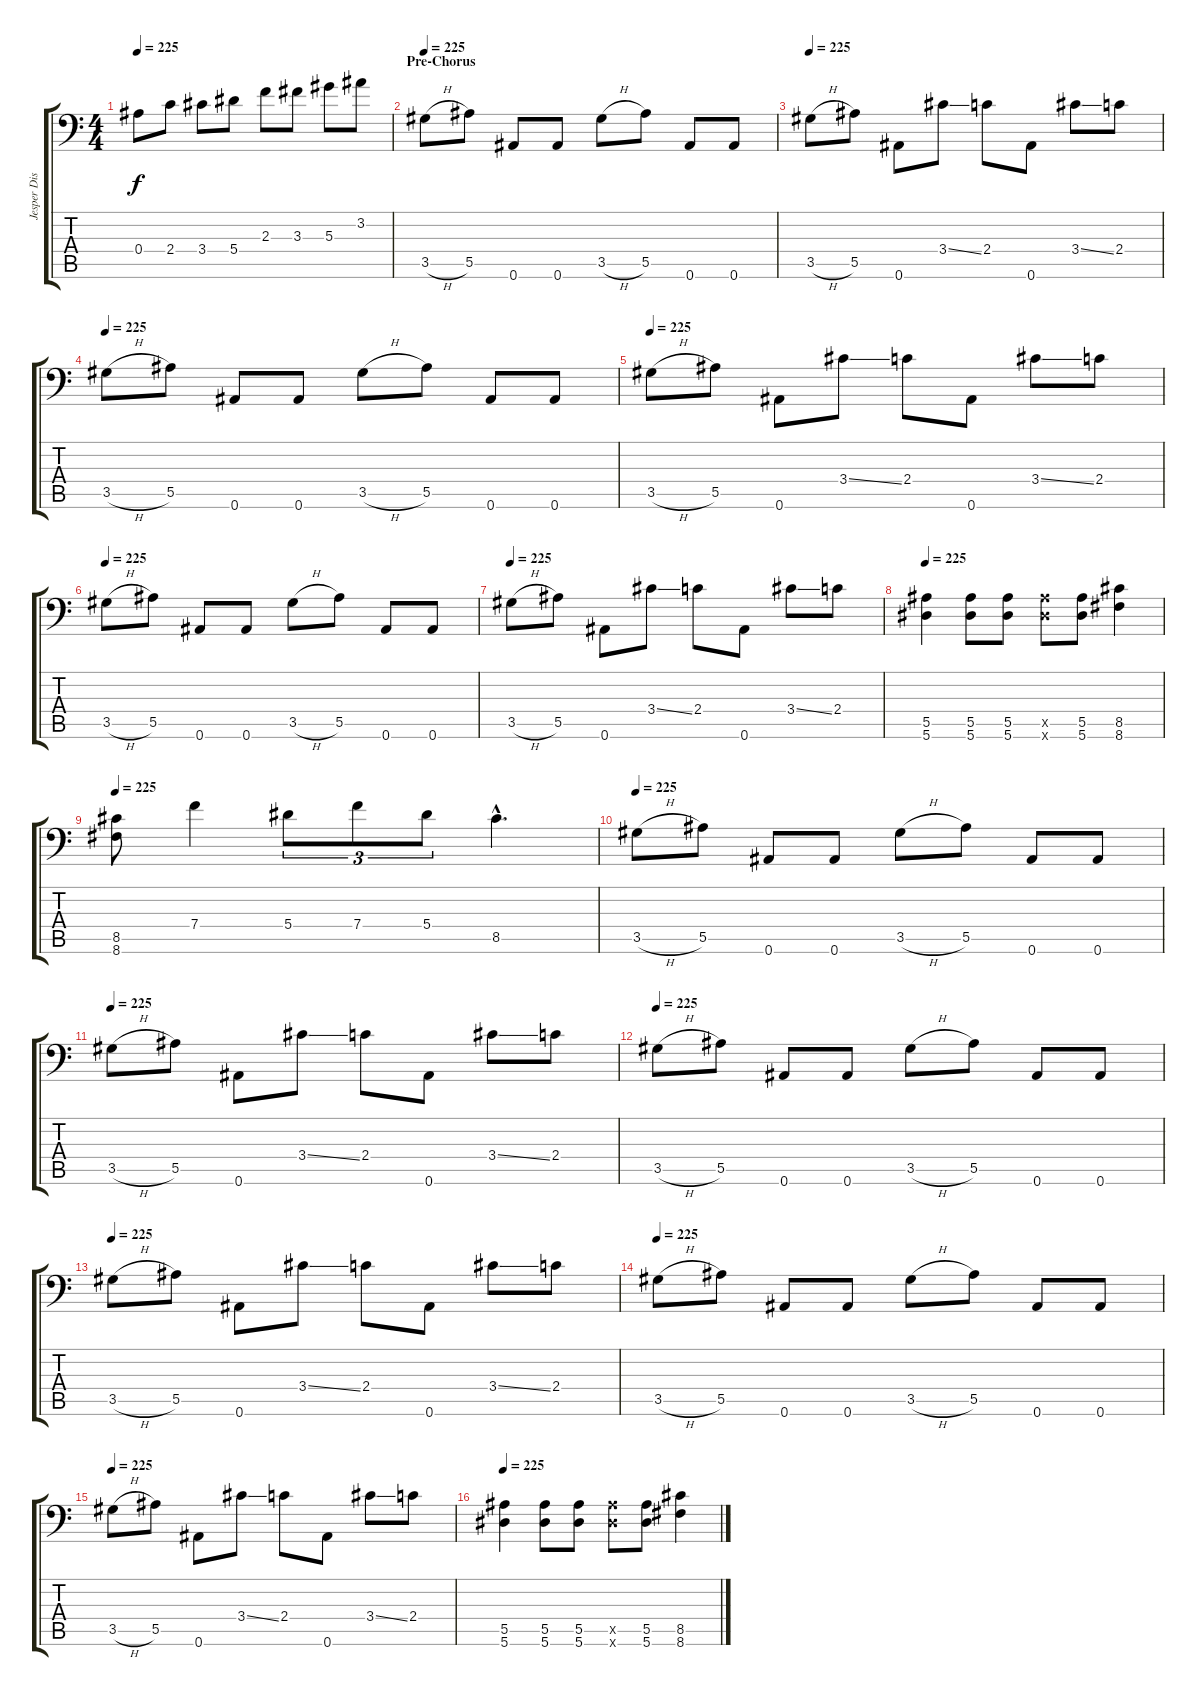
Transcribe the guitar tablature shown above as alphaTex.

\track ("Jesper Dist." "Jesper Dis") {instrument distortionguitar}
\staff {score tabs}
\tuning (C4 G3 Eb3 Bb2 F2 Bb1) {hide}
\ts (4 4)
\tempo 225
\clef f4
\ks c
0.4.8{dy f} 2.4.8 3.4.8 5.4.8 2.3.8 3.3.8 5.3.8 3.2.8 |
\section ("" "Pre-Chorus")
\tempo 225
3.5{h}.8 5.5.8 0.6.8 0.6.8 3.5{h}.8 5.5.8 0.6.8 0.6.8 |
\tempo 225
3.5{h}.8 5.5.8 0.6.8 3.4{ss}.8 2.4.8 0.6.8 3.4{ss}.8 2.4.8 |
\tempo 225
3.5{h}.8 5.5.8 0.6.8 0.6.8 3.5{h}.8 5.5.8 0.6.8 0.6.8 |
\tempo 225
3.5{h}.8 5.5.8 0.6.8 3.4{ss}.8 2.4.8 0.6.8 3.4{ss}.8 2.4.8 |
\tempo 225
3.5{h}.8 5.5.8 0.6.8 0.6.8 3.5{h}.8 5.5.8 0.6.8 0.6.8 |
\tempo 225
3.5{h}.8 5.5.8 0.6.8 3.4{ss}.8 2.4.8 0.6.8 3.4{ss}.8 2.4.8 |
\tempo 225
(5.5 5.6).4 (5.5 5.6).8 (5.5 5.6).8 (5.5{x} 5.6{x}).8 (5.5 5.6).8 (8.5 8.6).4 |
\tempo 225
(8.5 8.6).8 7.4.4 5.4.8{tu (3 2)} 7.4.8{tu (3 2)} 5.4.8{tu (3 2)} 8.5{hac}.4{d} |
\tempo 225
3.5{h}.8 5.5.8 0.6.8 0.6.8 3.5{h}.8 5.5.8 0.6.8 0.6.8 |
\tempo 225
3.5{h}.8 5.5.8 0.6.8 3.4{ss}.8 2.4.8 0.6.8 3.4{ss}.8 2.4.8 |
\tempo 225
3.5{h}.8 5.5.8 0.6.8 0.6.8 3.5{h}.8 5.5.8 0.6.8 0.6.8 |
\tempo 225
3.5{h}.8 5.5.8 0.6.8 3.4{ss}.8 2.4.8 0.6.8 3.4{ss}.8 2.4.8 |
\tempo 225
3.5{h}.8 5.5.8 0.6.8 0.6.8 3.5{h}.8 5.5.8 0.6.8 0.6.8 |
\tempo 225
3.5{h}.8 5.5.8 0.6.8 3.4{ss}.8 2.4.8 0.6.8 3.4{ss}.8 2.4.8 |
\tempo 225
(5.5 5.6).4 (5.5 5.6).8 (5.5 5.6).8 (5.5{x} 5.6{x}).8 (5.5 5.6).8 (8.5 8.6).4
